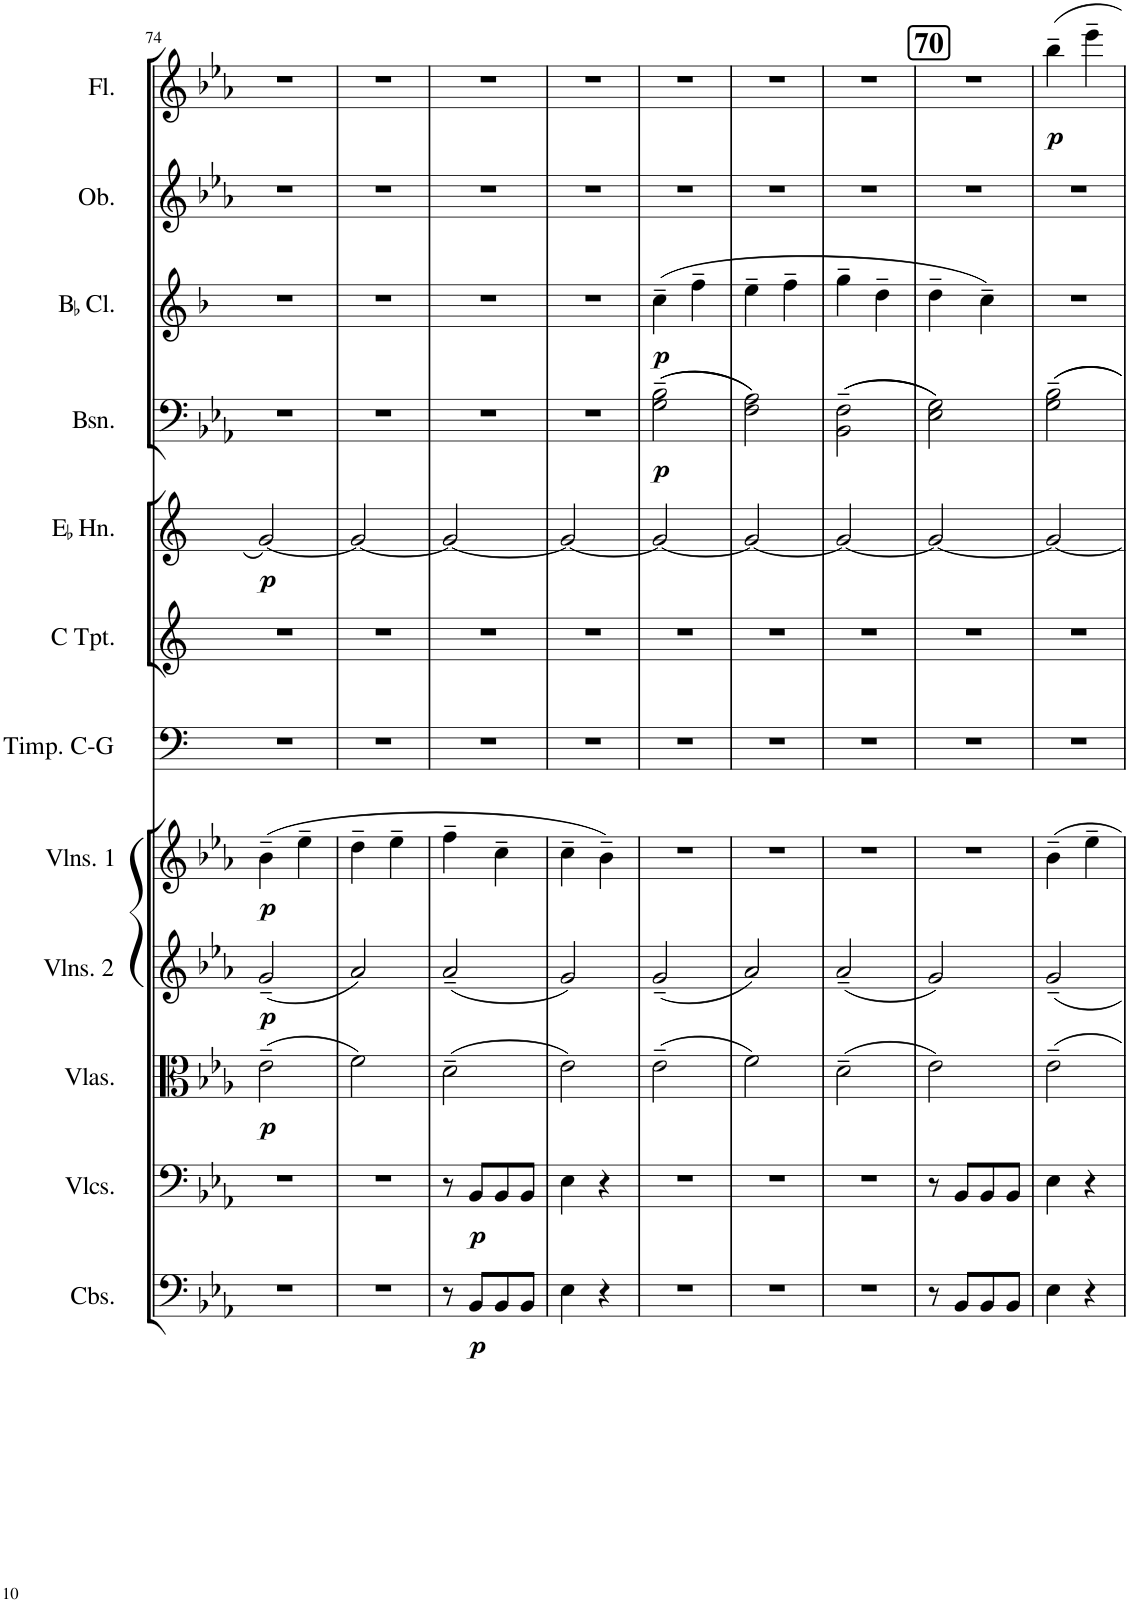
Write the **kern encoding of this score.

**kern	**dynam	**kern	**dynam	**kern	**dynam	**kern	**dynam	**kern	**dynam	**kern	**kern	**kern	**dynam	**kern	**dynam	**kern	**dynam	**kern	**kern	**dynam
*part12	*part12	*part11	*part11	*part10	*part10	*part9	*part9	*part8	*part8	*part7	*part6	*part5	*part5	*part4	*part4	*part3	*part3	*part2	*part1	*part1
*staff12	*staff12	*staff11	*staff11	*staff10	*staff10	*staff9	*staff9	*staff8	*staff8	*staff7	*staff6	*staff5	*staff5	*staff4	*staff4	*staff3	*staff3	*staff2	*staff1	*staff1
*I"Contrabasses	*	*I"Violoncellos	*	*I"Violas	*	*I"Violins 2	*	*I"Violins 1	*	*I"Timpani  C - G	*I"C Trumpet	*I"EaccidentalFlat Horn	*	*I"Bassoon	*	*I"BaccidentalFlat Clarinet	*	*I"Oboe	*I"Flute	*
*I'Cbs.	*	*I'Vlcs.	*	*I'Vlas.	*	*I'Vlns. 2	*	*I'Vlns. 1	*	*I'Timp. C-G	*I'C Tpt.	*I'EaccidentalFlat Hn.	*	*I'Bsn.	*	*I'BaccidentalFlat Cl.	*	*I'Ob.	*I'Fl.	*
!!LO:PB:g=z
*clefF4	*	*clefF4	*	*clefC3	*	*clefG2	*	*clefG2	*	*clefF4	*clefG2	*clefG2	*	*clefF4	*	*clefG2	*	*clefG2	*clefG2	*
*Trd7c12	*	*	*	*	*	*	*	*	*	*	*Trd1c2	*Trd5c9	*	*	*	*Trd1c2	*	*	*	*
*k[b-e-a-]	*	*k[b-e-a-]	*	*k[b-e-a-]	*	*k[b-e-a-]	*	*k[b-e-a-]	*	*k[]	*k[]	*k[]	*	*k[b-e-a-]	*	*k[b-]	*	*k[b-e-a-]	*k[b-e-a-]	*
*M2/4	*	*M2/4	*	*M2/4	*	*M2/4	*	*M2/4	*	*M2/4	*M2/4	*M2/4	*	*M2/4	*	*M2/4	*	*M2/4	*M2/4	*
=74	=74	=74	=74	=74	=74	=74	=74	=74	=74	=74	=74	=74	=74	=74	=74	=74	=74	=74	=74	=74
!	!	!	!	!	!LO:DY:b	!	!LO:DY:b	!	!LO:DY:b	!	!	!	!LO:DY:b	!	!	!	!	!	!	!
2r	.	2r	.	(2e-~\	p	(2g~/	p	(4b-~\	p	2r	2r	[2g/	p	2r	.	2r	.	2r	2r	.
.	.	.	.	.	.	.	.	4ee-~\	.	.	.	.	.	.	.	.	.	.	.	.
=75	=75	=75	=75	=75	=75	=75	=75	=75	=75	=75	=75	=75	=75	=75	=75	=75	=75	=75	=75	=75
2r	.	2r	.	2f\)	.	2a-/)	.	4dd~\	.	2r	2r	2g/_	.	2r	.	2r	.	2r	2r	.
.	.	.	.	.	.	.	.	4ee-~\	.	.	.	.	.	.	.	.	.	.	.	.
=76	=76	=76	=76	=76	=76	=76	=76	=76	=76	=76	=76	=76	=76	=76	=76	=76	=76	=76	=76	=76
8r	.	8r	.	(2d~\	.	(2a-~/	.	4ff~\	.	2r	2r	2g/_	.	2r	.	2r	.	2r	2r	.
!	!LO:DY:b	!	!LO:DY:b	!	!	!	!	!	!	!	!	!	!	!	!	!	!	!	!	!
8BB-/L	p	8BB-/L	p	.	.	.	.	.	.	.	.	.	.	.	.	.	.	.	.	.
8BB-/	.	8BB-/	.	.	.	.	.	4cc~\	.	.	.	.	.	.	.	.	.	.	.	.
8BB-/J	.	8BB-/J	.	.	.	.	.	.	.	.	.	.	.	.	.	.	.	.	.	.
=77	=77	=77	=77	=77	=77	=77	=77	=77	=77	=77	=77	=77	=77	=77	=77	=77	=77	=77	=77	=77
4E-\	.	4E-\	.	2e-\)	.	2g/)	.	4cc~\	.	2r	2r	2g/_	.	2r	.	2r	.	2r	2r	.
4r	.	4r	.	.	.	.	.	4b-~\)	.	.	.	.	.	.	.	.	.	.	.	.
=78	=78	=78	=78	=78	=78	=78	=78	=78	=78	=78	=78	=78	=78	=78	=78	=78	=78	=78	=78	=78
!	!	!	!	!	!	!	!	!	!	!	!	!	!	!	!LO:DY:b	!	!LO:DY:b	!	!	!
2r	.	2r	.	(2e-~\	.	(2g~/	.	2r	.	2r	2r	2g/_	.	((2G\~ 2B-\~	p	(4cc~\	p	2r	2r	.
.	.	.	.	.	.	.	.	.	.	.	.	.	.	.	.	4ff~\	.	.	.	.
=79	=79	=79	=79	=79	=79	=79	=79	=79	=79	=79	=79	=79	=79	=79	=79	=79	=79	=79	=79	=79
2r	.	2r	.	2f\)	.	2a-/)	.	2r	.	2r	2r	2g/_	.	2F\ 2A-\))	.	4ee~\	.	2r	2r	.
.	.	.	.	.	.	.	.	.	.	.	.	.	.	.	.	4ff~\	.	.	.	.
=80	=80	=80	=80	=80	=80	=80	=80	=80	=80	=80	=80	=80	=80	=80	=80	=80	=80	=80	=80	=80
2r	.	2r	.	(2d~\	.	(2a-~/	.	2r	.	2r	2r	2g/_	.	((2BB-\~ 2F\~	.	4gg~\	.	2r	2r	.
.	.	.	.	.	.	.	.	.	.	.	.	.	.	.	.	4dd~\	.	.	.	.
=81	=81	=81	=81	=81	=81	=81	=81	=81	=81	=81	=81	=81	=81	=81	=81	=81	=81	=81	=81	=81
!	!	!	!	!	!	!	!	!	!	!	!	!	!	!	!	!	!	!	!LO:TX:a:B:t=70	!
8r	.	8r	.	2e-\)	.	2g/)	.	2r	.	2r	2r	2g/_	.	2E-\ 2G\))	.	4dd~\	.	2r	2r	.
8BB-/L	.	8BB-/L	.	.	.	.	.	.	.	.	.	.	.	.	.	.	.	.	.	.
8BB-/	.	8BB-/	.	.	.	.	.	.	.	.	.	.	.	.	.	4cc~\)	.	.	.	.
8BB-/J	.	8BB-/J	.	.	.	.	.	.	.	.	.	.	.	.	.	.	.	.	.	.
=82	=82	=82	=82	=82	=82	=82	=82	=82	=82	=82	=82	=82	=82	=82	=82	=82	=82	=82	=82	=82
!	!	!	!	!	!	!	!	!	!	!	!	!	!	!	!	!	!	!	!	!LO:DY:b
4E-\	.	4E-\	.	2e-~\	.	2g~/	.	4b-~\	.	2r	2r	2g/_	.	2G\~ 2B-\~	.	2r	.	2r	4bb-~\	p
4r	.	4r	.	.	.	.	.	4ee-~\	.	.	.	.	.	.	.	.	.	.	4eee-~\	.
=	=	=	=	=	=	=	=	=	=	=	=	=	=	=	=	=	=	=	=	=
*-	*-	*-	*-	*-	*-	*-	*-	*-	*-	*-	*-	*-	*-	*-	*-	*-	*-	*-	*-	*-
